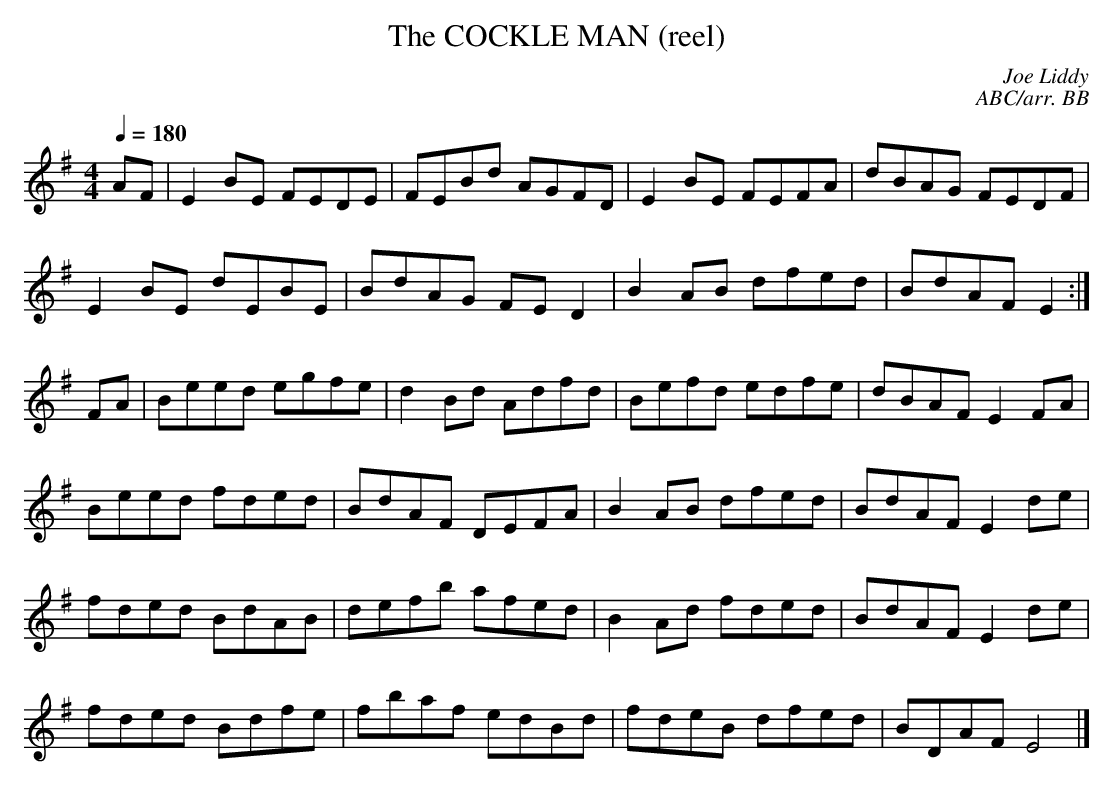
X:1
T:COCKLE MAN (reel), The
C:Joe Liddy
C:ABC/arr. BB
Q:1/4=180
L:1/8
M:4/4
K:Em
AF|E2BE FEDE|FEBd AGFD|E2BE FEFA|dBAG FEDF |
E2 BE dEBE|BdAG FE D2|B2 AB dfed|BdAF E2 :|
FA|Beed egfe|d2 Bd Adfd|Befd edfe|dBAF E2 FA |
Beed fded|BdAF DEFA|B2 AB dfed|BdAF E2 de |
fded BdAB|defb afed|B2 Ad fded|BdAF E2 de |
fded Bdfe|fbaf edBd|fdeB dfed|BDAF E4 |]
